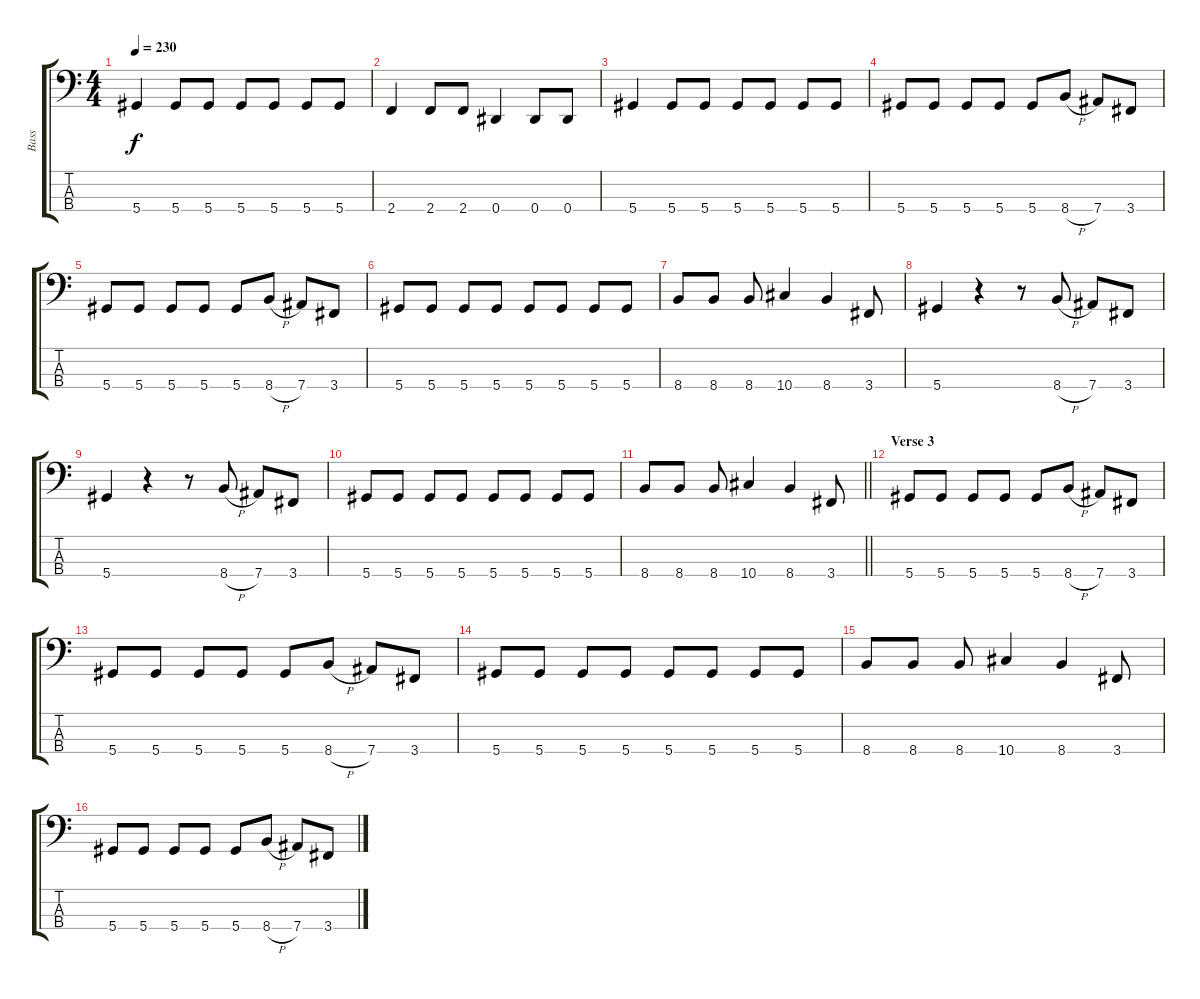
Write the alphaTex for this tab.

\track ("Bass" "Bass") {instrument electricbassfinger}
\staff {score tabs}
\tuning (Gb2 Db2 Ab1 Eb1) {hide}
\ts (4 4)
\tempo 230
\clef f4
\ks c
5.4.4{dy f} 5.4.8 5.4.8 5.4.8 5.4.8 5.4.8 5.4.8 |
2.4.4 2.4.8 2.4.8 0.4.4 0.4.8 0.4.8 |
5.4.4 5.4.8 5.4.8 5.4.8 5.4.8 5.4.8 5.4.8 |
5.4.8 5.4.8 5.4.8 5.4.8 5.4.8 8.4{h}.8 7.4.8 3.4.8 |
5.4.8 5.4.8 5.4.8 5.4.8 5.4.8 8.4{h}.8 7.4.8 3.4.8 |
5.4.8 5.4.8 5.4.8 5.4.8 5.4.8 5.4.8 5.4.8 5.4.8 |
8.4.8 8.4.8 8.4.8 10.4.4 8.4.4 3.4.8 |
5.4.4 r.4 r.8 8.4{h}.8 7.4.8 3.4.8 |
5.4.4 r.4 r.8 8.4{h}.8 7.4.8 3.4.8 |
5.4.8 5.4.8 5.4.8 5.4.8 5.4.8 5.4.8 5.4.8 5.4.8 |
\barLineRight lightlight
8.4.8 8.4.8 8.4.8 10.4.4 8.4.4 3.4.8 |
\section ("" "Verse 3")
5.4.8 5.4.8 5.4.8 5.4.8 5.4.8 8.4{h}.8 7.4.8 3.4.8 |
5.4.8 5.4.8 5.4.8 5.4.8 5.4.8 8.4{h}.8 7.4.8 3.4.8 |
5.4.8 5.4.8 5.4.8 5.4.8 5.4.8 5.4.8 5.4.8 5.4.8 |
8.4.8 8.4.8 8.4.8 10.4.4 8.4.4 3.4.8 |
5.4.8 5.4.8 5.4.8 5.4.8 5.4.8 8.4{h}.8 7.4.8 3.4.8
